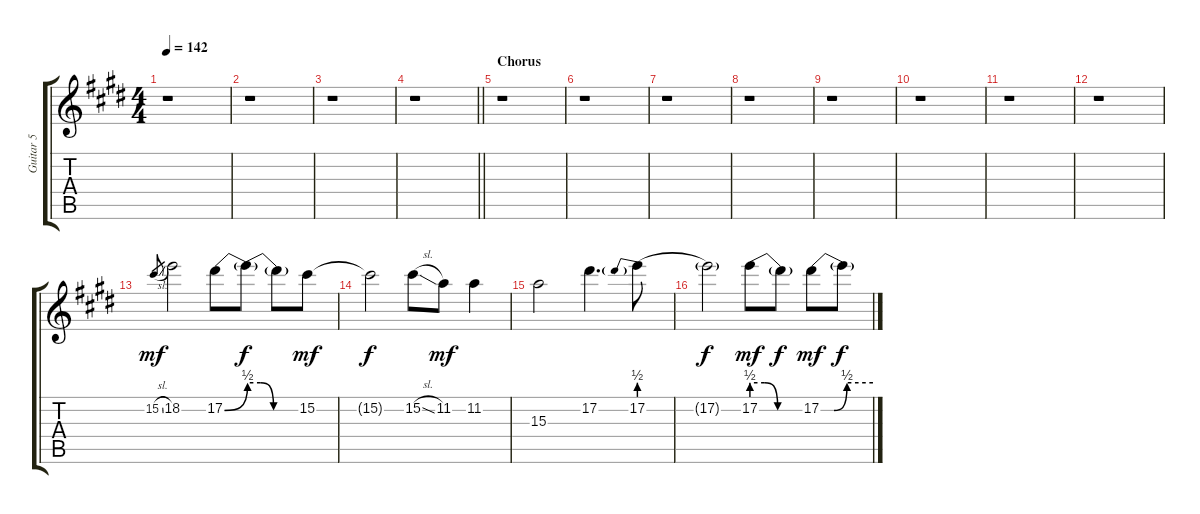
\track ("Guitar 5" "Guitar 5") {instrument distortionguitar}
\staff {score tabs}
\tuning (Eb4 Bb3 Gb3 Db3 Ab2 Db2) {hide}
\ts (4 4)
\tempo 142
\clef g2
\ks c#minor
r.1{dy f} |
r.1 |
r.1 |
\barLineRight lightlight
r.1 |
\section ("" "Chorus")
r.1 |
r.1 |
r.1 |
r.1 |
r.1 |
r.1 |
r.1 |
r.1 |
15.2{sl}.8{gr dy mf} 18.2.2{volume 10 balance 8} 17.2{be (bend 0 0 60 2)}.8 17.2{be (custom 0 2 15 2 30 0 60 0) t}.8{dy f} 17.2{t}.8 15.2.8{dy mf} |
15.2{t}.2{dy f} 15.2{sl}.8 11.2.8{dy mf} 11.2.4 |
15.3.2 17.2.4{d} 17.2{be (prebend 0 2 60 2)}.8 |
17.2{t}.2{dy f} 17.2{be (custom 0 2 15 2 30 0 60 0)}.8{dy mf} 17.2{t}.8{dy f} 17.2{be (custom 0 0 15 0 30 2 60 2)}.8{dy mf} 17.2{t}.8{dy f}
